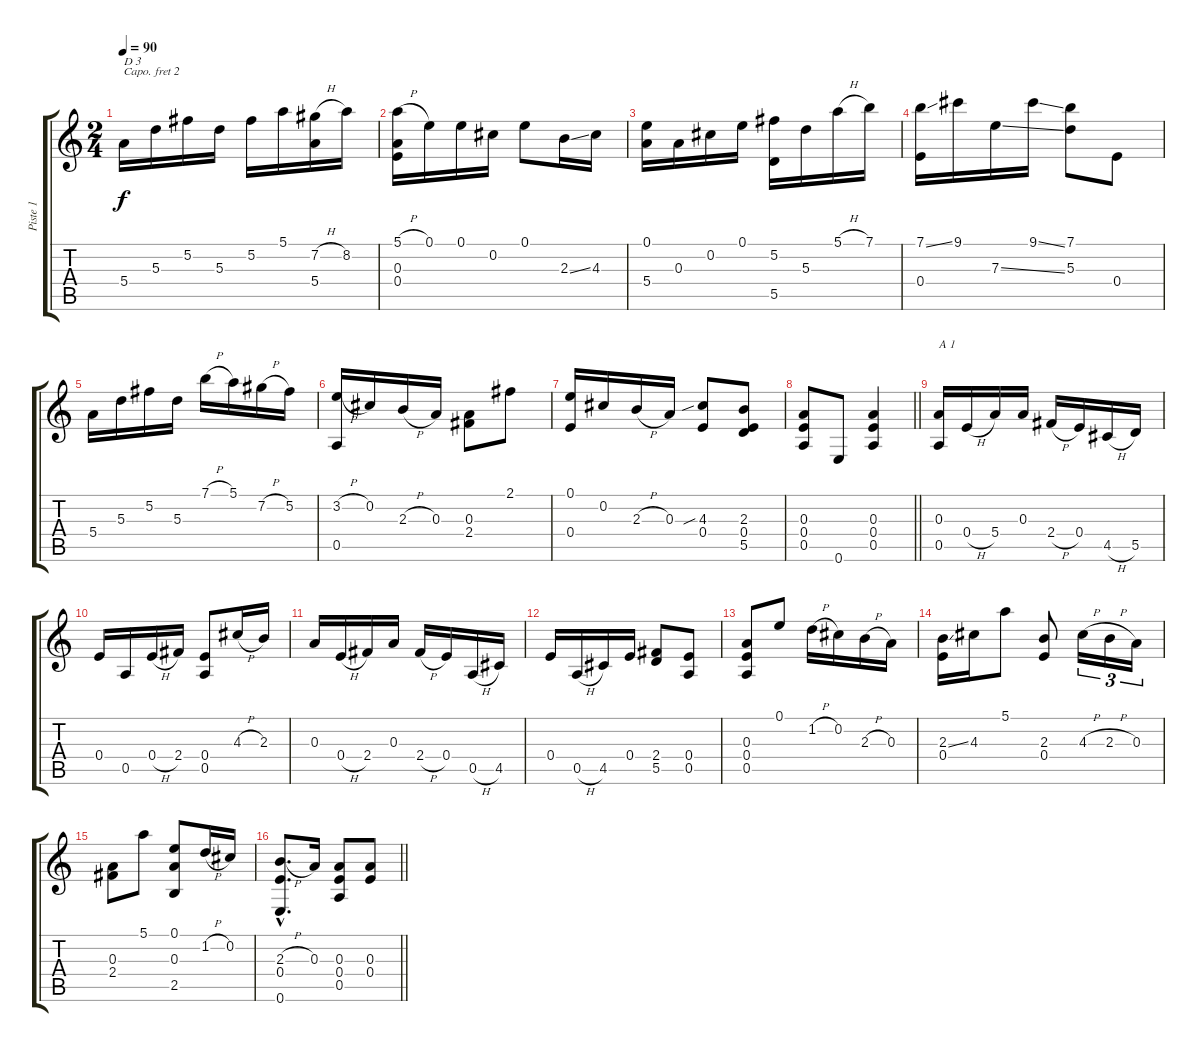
\track ("Piste 1" "Piste 1") {instrument acousticguitarsteel}
\staff {score tabs}
\capo 2
\tuning (D4 B3 G3 D3 G2 D2) {hide}
\ts (2 4)
\tempo 90
\clef g2
\ks c
5.4.16{txt "D 3" dy f} 5.3.16 5.2.16 5.3.16 5.2.16 5.1.16 (7.2{h} 5.4).16 8.2.16 |
(5.1{h} 0.3 0.4).16 0.1.16 0.1.16 0.2.16 0.1.8 2.3{ss}.16 4.3.16 |
(0.1 5.4).16 0.3.16 0.2.16 0.1.16 (5.2 5.5).16 5.3.16 5.1{h}.16 7.1.16 |
(7.1{ss} 0.4).16 9.1.16 7.3{ss}.16 9.1{ss}.16 (7.1 5.3).8 0.4.8 |
5.4.16 5.3.16 5.2.16 5.3.16 7.1{h}.16 5.1.16 7.2{h}.16 5.2.16 |
(3.2{h} 0.5).16 0.2.16 2.3{h}.16 0.3.16 (0.3 2.4).8 2.1.8 |
(0.1 0.4).16 0.2.16 2.3{h}.16 0.3.16 (4.3{sib} 0.4).8 (2.3 0.4 5.5).8 |
\barLineRight lightlight
(0.3 0.4 0.5).8 0.6.8 (0.3 0.4 0.5).4 |
(0.3 0.5).16{txt "A 1"} 0.4{h}.16 5.4.16 0.3.16 2.4{h}.16 0.4.16 4.5{h}.16 5.5.16 |
0.4.16 0.5.16 0.4{h}.16 2.4.16 (0.4 0.5).8 4.3{h}.16 2.3.16 |
0.3.16 0.4{h}.16 2.4.16 0.3.16 2.4{h}.16 0.4.16 0.5{h}.16 4.5.16 |
0.4.16 0.5{h}.16 4.5.16 0.4.16 (2.4 5.5).8 (0.4 0.5).8 |
(0.3 0.4 0.5).8 0.1.8 1.2{h}.16 0.2.16 2.3{h}.16 0.3.16 |
(2.3{ss} 0.4).16 4.3.16 5.1.8 (2.3 0.4).8 4.3{h}.16{tu (3 2)} 2.3{h}.16{tu (3 2)} 0.3.16{tu (3 2)} |
(0.3 2.4).8 5.1.8 (0.1 0.3 2.5).8 1.2{h}.16 0.2.16 |
\barLineRight lightlight
(2.3{h hac} 0.4{hac} 0.6{hac}).8{d} 0.3.16 (0.3 0.4 0.5).8 (0.3 0.4).8
